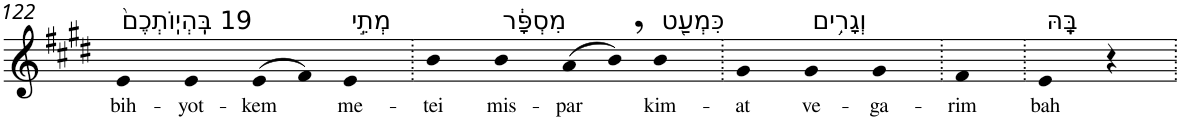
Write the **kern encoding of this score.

**kern	**text
*part1	*part1
*staff1	*staff1
*I"Piano	*
*I'Pno	*
!!LO:PB:g=z
*clefG2	*
*k[f#c#g#d#]	*
*E:	*
=122	=122
!LO:TX:a:t=19 בִּֽהְיֽוֹתְכֶם֙	!
!	!LO:LY:b
4e	bih-
!	!LO:LY:b
4e	-yot-
!	!LO:LY:b
(>8e	-kem
8f#)	.
!LO:TX:a:t=מְתֵ֣י	!
!	!LO:LY:b
4e	me-
=123.	=123.
!	!LO:LY:b
4b	-tei
!LO:TX:a:t=מִסְפָּ֔ר	!
!	!LO:LY:b
4b	mis-
!	!LO:LY:b
(>8a	-par
8b,)	.
!LO:TX:a:t=כִּמְעַ֖ט	!
!	!LO:LY:b
4b	kim-
=124.	=124.
!	!LO:LY:b
4g#	-at
!LO:TX:a:t=וְגָרִ֥ים	!
!	!LO:LY:b
4g#	ve-
!	!LO:LY:b
4g#	-ga-
=125.	=125.
!	!LO:LY:b
4f#	-rim
=126.	=126.
!LO:TX:a:t=בָּֽהּ	!
!	!LO:LY:b
4e	bah
4r	.
=.	=.
*-	*-
